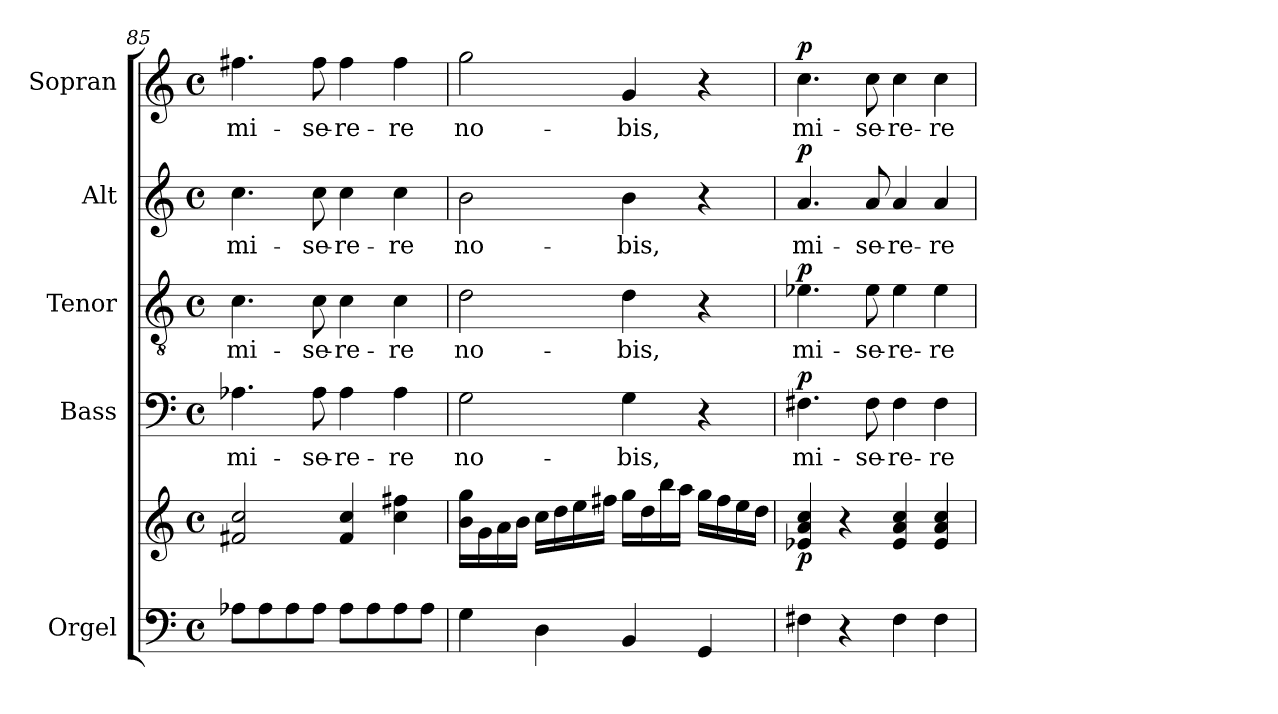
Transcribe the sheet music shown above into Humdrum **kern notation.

**kern	**kern	**dynam	**kern	**text	**dynam	**kern	**text	**dynam	**kern	**text	**dynam	**kern	**text	**dynam
*part5	*part5	*part5	*part4	*part4	*part4	*part3	*part3	*part3	*part2	*part2	*part2	*part1	*part1	*part1
*staff6	*staff5	*staff5/6	*staff4	*staff4	*staff4	*staff3	*staff3	*staff3	*staff2	*staff2	*staff2	*staff1	*staff1	*staff1
*I"Orgel	*	*	*I"Bass	*	*	*I"Tenor	*	*	*I"Alt	*	*	*I"Sopran	*	*
*I'Org.	*	*	*I'B.	*	*	*I'T.	*	*	*I'A.	*	*	*I'S.	*	*
*clefF4	*clefG2	*	*clefF4	*	*	*clefGv2	*	*	*clefG2	*	*	*clefG2	*	*
*k[]	*k[]	*	*k[]	*	*	*k[]	*	*	*k[]	*	*	*k[]	*	*
*C:	*C:	*	*C:	*	*	*C:	*	*	*C:	*	*	*C:	*	*
*M4/4	*M4/4	*	*M4/4	*	*	*M4/4	*	*	*M4/4	*	*	*M4/4	*	*
*met(c)	*met(c)	*	*met(c)	*	*	*met(c)	*	*	*met(c)	*	*	*met(c)	*	*
=85	=85	=85	=85	=85	=85	=85	=85	=85	=85	=85	=85	=85	=85	=85
!	!	!	!	!LO:LY:b	!	!	!LO:LY:b	!	!	!LO:LY:b	!	!	!LO:LY:b	!
8A-X\L	2f#X/ 2cc/	.	4.A-X\	mi-	.	4.c\	mi-	.	4.cc\	mi-	.	4.ff#X\	mi-	.
8A-\	.	.	.	.	.	.	.	.	.	.	.	.	.	.
8A-\	.	.	.	.	.	.	.	.	.	.	.	.	.	.
!	!	!	!	!LO:LY:b	!	!	!LO:LY:b	!	!	!LO:LY:b	!	!	!LO:LY:b	!
8A-\J	.	.	8A-\	-se-	.	8c\	-se-	.	8cc\	-se-	.	8ff#\	-se-	.
!	!	!	!	!LO:LY:b	!	!	!LO:LY:b	!	!	!LO:LY:b	!	!	!LO:LY:b	!
8A-\L	4f#/ 4cc/	.	4A-\	-re-	.	4c\	-re-	.	4cc\	-re-	.	4ff#\	-re-	.
8A-\	.	.	.	.	.	.	.	.	.	.	.	.	.	.
!	!	!	!	!LO:LY:b	!	!	!LO:LY:b	!	!	!LO:LY:b	!	!	!LO:LY:b	!
8A-\	4cc\ 4ff#X\	.	4A-\	-re	.	4c\	-re	.	4cc\	-re	.	4ff#\	-re	.
8A-\J	.	.	.	.	.	.	.	.	.	.	.	.	.	.
=86	=86	=86	=86	=86	=86	=86	=86	=86	=86	=86	=86	=86	=86	=86
!	!	!	!	!LO:LY:b	!	!	!LO:LY:b	!	!	!LO:LY:b	!	!	!LO:LY:b	!
4G\	16b\ 16gg\LL	.	2G\	no-	.	2d\	no-	.	2b\	no-	.	2gg\	no-	.
.	16g\	.	.	.	.	.	.	.	.	.	.	.	.	.
.	16a\	.	.	.	.	.	.	.	.	.	.	.	.	.
.	16b\JJ	.	.	.	.	.	.	.	.	.	.	.	.	.
4D\	16cc\LL	.	.	.	.	.	.	.	.	.	.	.	.	.
.	16dd\	.	.	.	.	.	.	.	.	.	.	.	.	.
.	16ee\	.	.	.	.	.	.	.	.	.	.	.	.	.
.	16ff#X\JJ	.	.	.	.	.	.	.	.	.	.	.	.	.
!	!	!	!	!LO:LY:b	!	!	!LO:LY:b	!	!	!LO:LY:b	!	!	!LO:LY:b	!
4BB/	16gg\LL	.	4G\	-bis,	.	4d\	-bis,	.	4b\	-bis,	.	4g/	-bis,	.
.	16dd\	.	.	.	.	.	.	.	.	.	.	.	.	.
.	16bb\	.	.	.	.	.	.	.	.	.	.	.	.	.
.	16aa\JJ	.	.	.	.	.	.	.	.	.	.	.	.	.
4GG/	16gg\LL	.	4r	.	.	4r	.	.	4r	.	.	4r	.	.
.	16ff#\	.	.	.	.	.	.	.	.	.	.	.	.	.
.	16ee\	.	.	.	.	.	.	.	.	.	.	.	.	.
.	16dd\JJ	.	.	.	.	.	.	.	.	.	.	.	.	.
=87	=87	=87	=87	=87	=87	=87	=87	=87	=87	=87	=87	=87	=87	=87
!	!	!LO:DY:b	!	!LO:LY:b	!LO:DY:a	!	!LO:LY:b	!LO:DY:a	!	!LO:LY:b	!LO:DY:a	!	!LO:LY:b	!LO:DY:a
4F#X\	4e-X/ 4a/ 4cc/	p	4.F#X\	mi-	p	4.e-X\	mi-	p	4.a/	mi-	p	4.cc\	mi-	p
4r	4r	.	.	.	.	.	.	.	.	.	.	.	.	.
!	!	!	!	!LO:LY:b	!	!	!LO:LY:b	!	!	!LO:LY:b	!	!	!LO:LY:b	!
.	.	.	8F#\	-se-	.	8e-\	-se-	.	8a/	-se-	.	8cc\	-se-	.
!	!	!	!	!LO:LY:b	!	!	!LO:LY:b	!	!	!LO:LY:b	!	!	!LO:LY:b	!
4F#\	4e-/ 4a/ 4cc/	.	4F#\	-re-	.	4e-\	-re-	.	4a/	-re-	.	4cc\	-re-	.
!	!	!	!	!LO:LY:b	!	!	!LO:LY:b	!	!	!LO:LY:b	!	!	!LO:LY:b	!
4F#\	4e-/ 4a/ 4cc/	.	4F#\	-re	.	4e-\	-re	.	4a/	-re	.	4cc\	-re	.
=	=	=	=	=	=	=	=	=	=	=	=	=	=	=
*-	*-	*-	*-	*-	*-	*-	*-	*-	*-	*-	*-	*-	*-	*-
